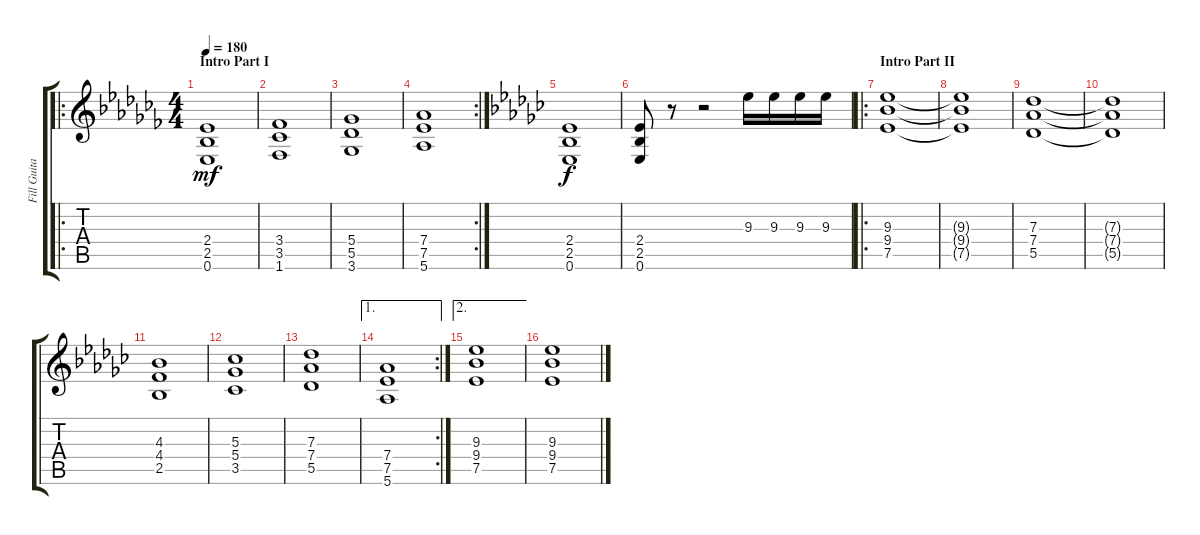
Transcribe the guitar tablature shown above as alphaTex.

\track ("Fill Guitar" "Fill Guita") {instrument distortionguitar}
\staff {score tabs}
\tuning (Eb4 Bb3 Gb3 Db3 Ab2 Eb2) {hide}
\ro
\ts (4 4)
\section ("" "Intro Part I")
\tempo 180
\clef g2
\ks abminor
(2.4 2.5 0.6).1{dy mf instrument distortionguitar} |
(3.4 3.5 1.6).1 |
(5.4 5.5 3.6).1 |
\rc 2
(7.4 7.5 5.6).1 |
\ks ebminor
(2.4 2.5 0.6).1{dy f} |
(2.4 2.5 0.6).8 r.8 r.2 9.3.16 9.3.16 9.3.16 9.3.16 |
\ro
\section ("" "Intro Part II")
(9.3 9.4 7.5).1 |
(9.3{t} 9.4{t} 7.5{t}).1 |
(7.3 7.4 5.5).1 |
(7.3{t} 7.4{t} 5.5{t}).1 |
(4.3 4.4 2.5).1 |
(5.3 5.4 3.5).1 |
(7.3 7.4 5.5).1 |
\ae 1
\rc 2
(7.4 7.5 5.6).1 |
\ae 2
(9.3 9.4 7.5).1 |
(9.3 9.4 7.5).1
